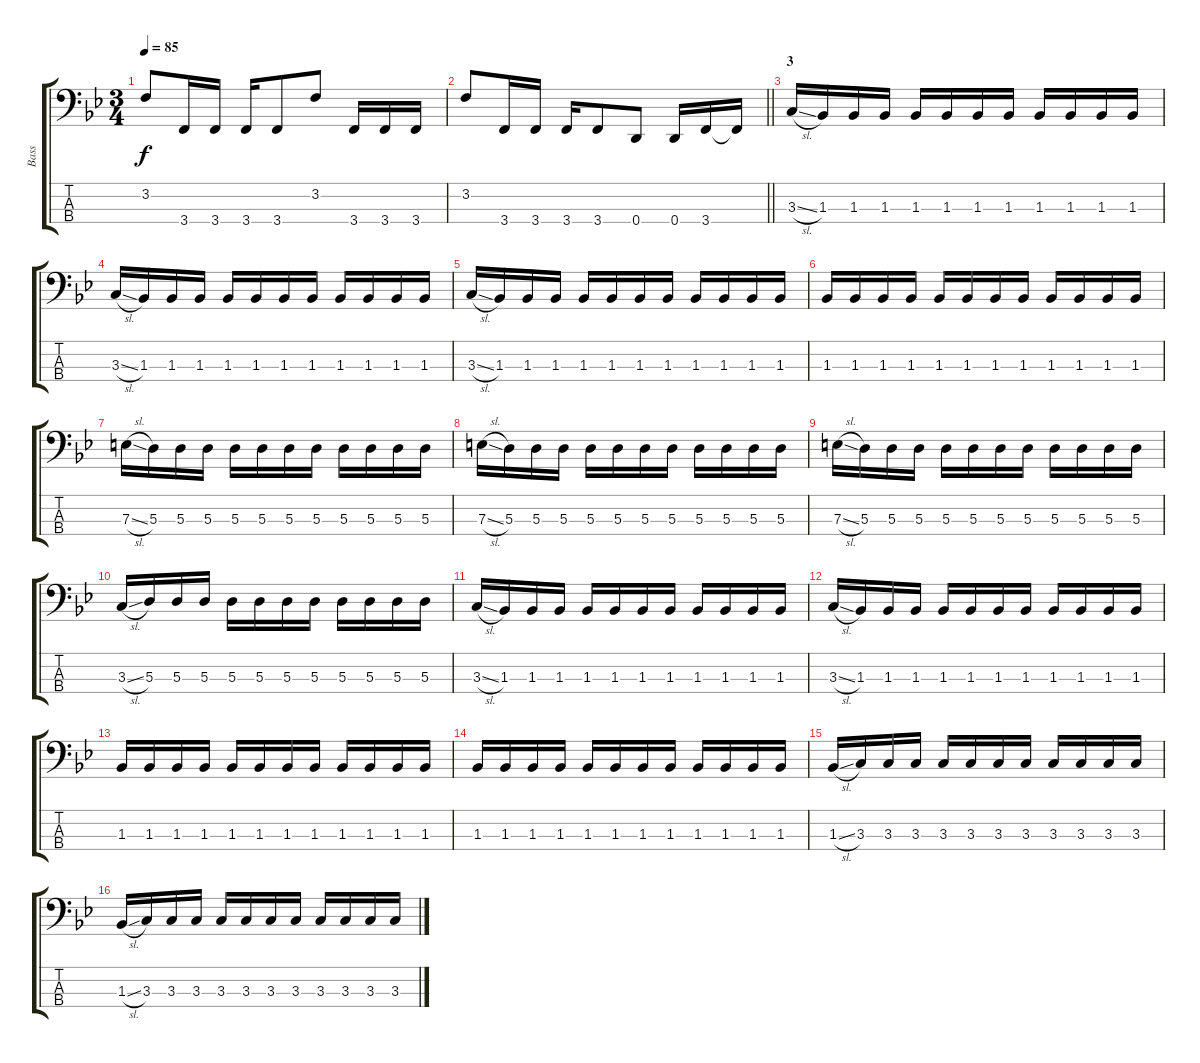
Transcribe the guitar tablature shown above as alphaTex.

\track ("Bass" "Bass") {instrument electricbassfinger}
\staff {score tabs}
\tuning (G2 D2 A1 D1) {hide}
\ts (3 4)
\tempo 85
\clef f4
\ks bb
3.2.8{dy f} 3.4.16 3.4.16 3.4.16 3.4.8 3.2.8 3.4.16 3.4.16 3.4.16 |
\barLineRight lightlight
3.2.8 3.4.16 3.4.16 3.4.16 3.4.8 0.4.8 0.4.16 3.4.16 3.4{t}.16 |
\section ("" "3")
3.3{sl}.16 1.3.16 1.3.16 1.3.16 1.3.16 1.3.16 1.3.16 1.3.16 1.3.16 1.3.16 1.3.16 1.3.16 |
3.3{sl}.16 1.3.16 1.3.16 1.3.16 1.3.16 1.3.16 1.3.16 1.3.16 1.3.16 1.3.16 1.3.16 1.3.16 |
3.3{sl}.16 1.3.16 1.3.16 1.3.16 1.3.16 1.3.16 1.3.16 1.3.16 1.3.16 1.3.16 1.3.16 1.3.16 |
1.3.16 1.3.16 1.3.16 1.3.16 1.3.16 1.3.16 1.3.16 1.3.16 1.3.16 1.3.16 1.3.16 1.3.16 |
7.3{sl}.16 5.3.16 5.3.16 5.3.16 5.3.16 5.3.16 5.3.16 5.3.16 5.3.16 5.3.16 5.3.16 5.3.16 |
7.3{sl}.16 5.3.16 5.3.16 5.3.16 5.3.16 5.3.16 5.3.16 5.3.16 5.3.16 5.3.16 5.3.16 5.3.16 |
7.3{sl}.16 5.3.16 5.3.16 5.3.16 5.3.16 5.3.16 5.3.16 5.3.16 5.3.16 5.3.16 5.3.16 5.3.16 |
3.3{sl}.16 5.3.16 5.3.16 5.3.16 5.3.16 5.3.16 5.3.16 5.3.16 5.3.16 5.3.16 5.3.16 5.3.16 |
3.3{sl}.16 1.3.16 1.3.16 1.3.16 1.3.16 1.3.16 1.3.16 1.3.16 1.3.16 1.3.16 1.3.16 1.3.16 |
3.3{sl}.16 1.3.16 1.3.16 1.3.16 1.3.16 1.3.16 1.3.16 1.3.16 1.3.16 1.3.16 1.3.16 1.3.16 |
1.3.16 1.3.16 1.3.16 1.3.16 1.3.16 1.3.16 1.3.16 1.3.16 1.3.16 1.3.16 1.3.16 1.3.16 |
1.3.16 1.3.16 1.3.16 1.3.16 1.3.16 1.3.16 1.3.16 1.3.16 1.3.16 1.3.16 1.3.16 1.3.16 |
1.3{sl}.16 3.3.16 3.3.16 3.3.16 3.3.16 3.3.16 3.3.16 3.3.16 3.3.16 3.3.16 3.3.16 3.3.16 |
1.3{sl}.16 3.3.16 3.3.16 3.3.16 3.3.16 3.3.16 3.3.16 3.3.16 3.3.16 3.3.16 3.3.16 3.3.16
